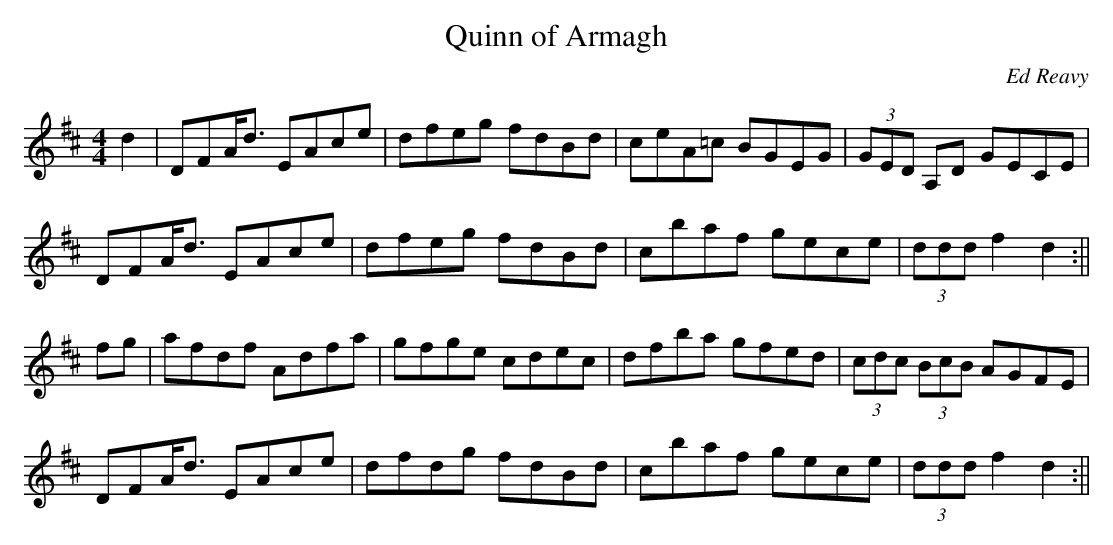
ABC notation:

X:1
T:Quinn of Armagh
C:Ed Reavy
M:4/4
L:1/8
K:D
d2|DFA<d EAce|dfeg fdBd|ceA=c BGEG|(3GED A,D GECE|
DFA<d EAce|dfeg fdBd|cbaf gece|(3ddd f2 d2:||
fg|afdf Adfa|gfge cdec|dfba gfed|(3cdc (3BcB AGFE|
DFA<d EAce|dfdg fdBd|cbaf gece|(3ddd f2 d2:||
